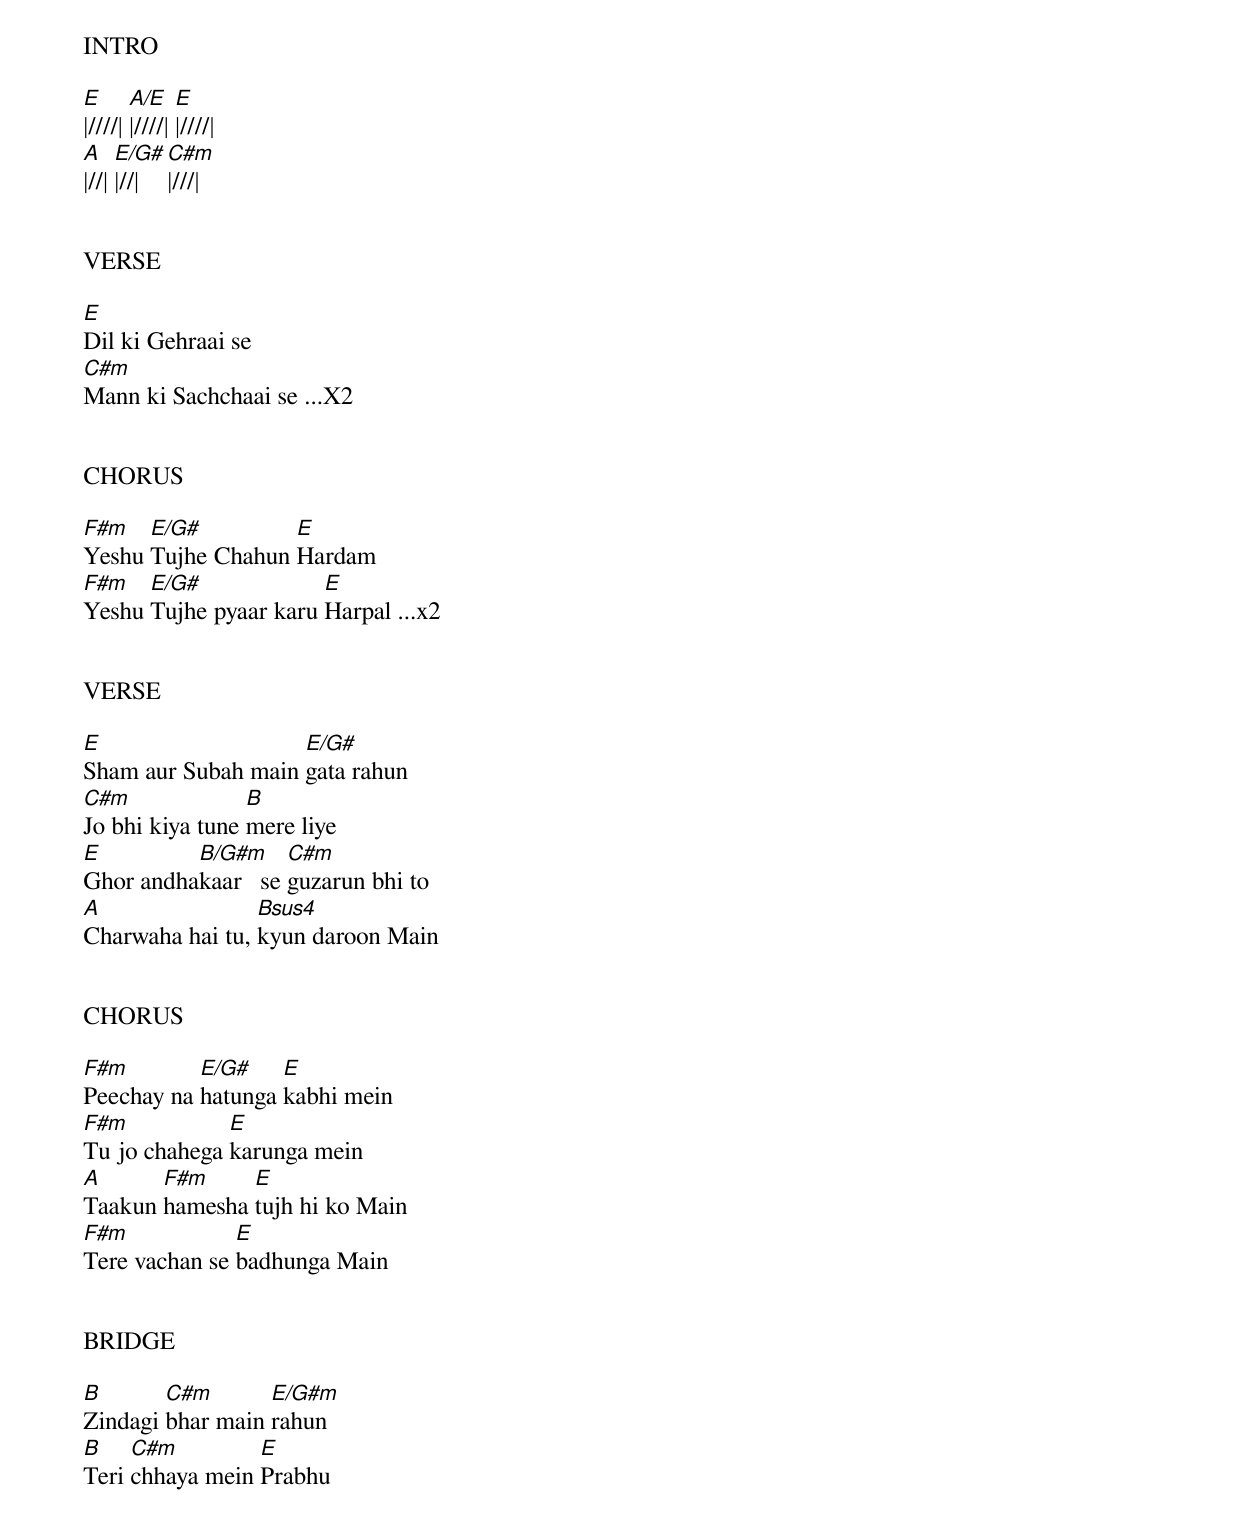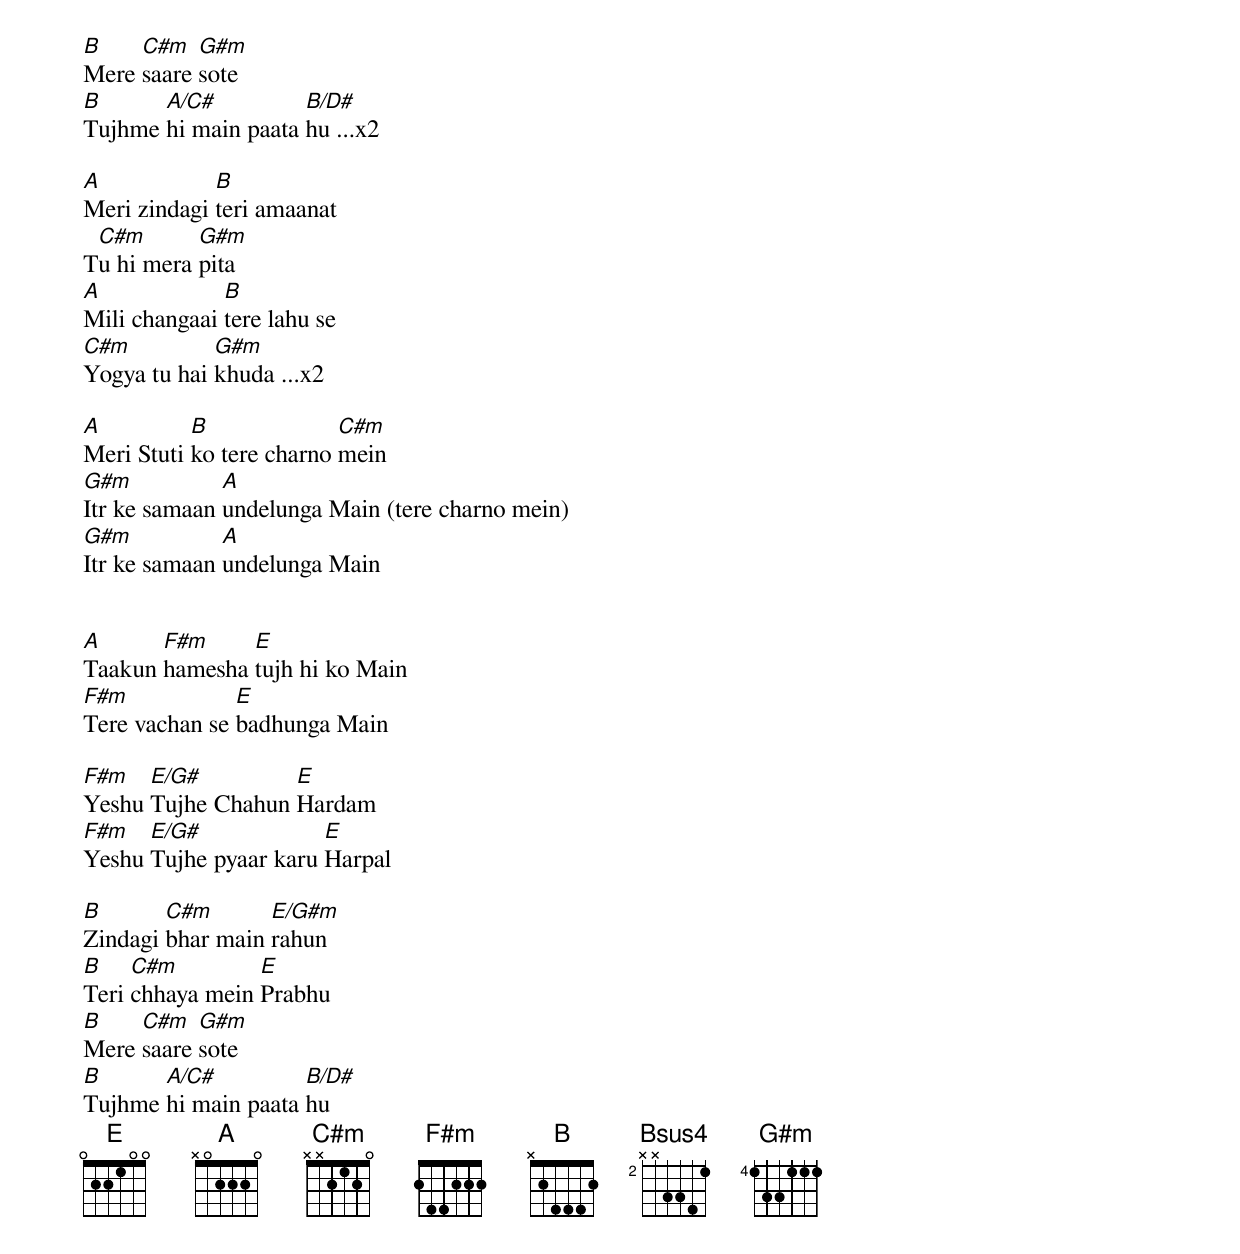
INTRO

[E]|////| [A/E]|////| [E]|////|
[A]|//| [E/G#]|//| [C#m]|///|


VERSE

[E]Dil ki Gehraai se
[C#m]Mann ki Sachchaai se ...X2


CHORUS

[F#m]Yeshu [E/G#]Tujhe Chahun [E]Hardam
[F#m]Yeshu [E/G#]Tujhe pyaar karu [E]Harpal ...x2


VERSE

[E]Sham aur Subah main [E/G#]gata rahun
[C#m]Jo bhi kiya tune [B]mere liye
[E]Ghor andha[B/G#m]kaar   se [C#m]guzarun bhi to
[A]Charwaha hai tu, [Bsus4]kyun daroon Main


CHORUS

[F#m]Peechay na [E/G#]hatunga [E]kabhi mein
[F#m]Tu jo chahega [E]karunga mein
[A]Taakun [F#m]hamesha [E]tujh hi ko Main
[F#m]Tere vachan se [E]badhunga Main


BRIDGE

[B]Zindagi [C#m]bhar main [E/G#m]rahun
[B]Teri [C#m]chhaya mein [E]Prabhu
[B]Mere [C#m]saare [G#m]sote
[B]Tujhme [A/C#]hi main paata [B/D#]hu ...x2

[A]Meri zindagi [B]teri amaanat
T[C#m]u hi mera [G#m]pita
[A]Mili changaai [B]tere lahu se
[C#m]Yogya tu hai [G#m]khuda ...x2

[A]Meri Stuti [B]ko tere charno [C#m]mein
[G#m]Itr ke samaan [A]undelunga Main (tere charno mein)
[G#m]Itr ke samaan [A]undelunga Main


[A]Taakun [F#m]hamesha [E]tujh hi ko Main
[F#m]Tere vachan se [E]badhunga Main

[F#m]Yeshu [E/G#]Tujhe Chahun [E]Hardam
[F#m]Yeshu [E/G#]Tujhe pyaar karu [E]Harpal

[B]Zindagi [C#m]bhar main [E/G#m]rahun
[B]Teri [C#m]chhaya mein [E]Prabhu
[B]Mere [C#m]saare [G#m]sote
[B]Tujhme [A/C#]hi main paata [B/D#]hu
